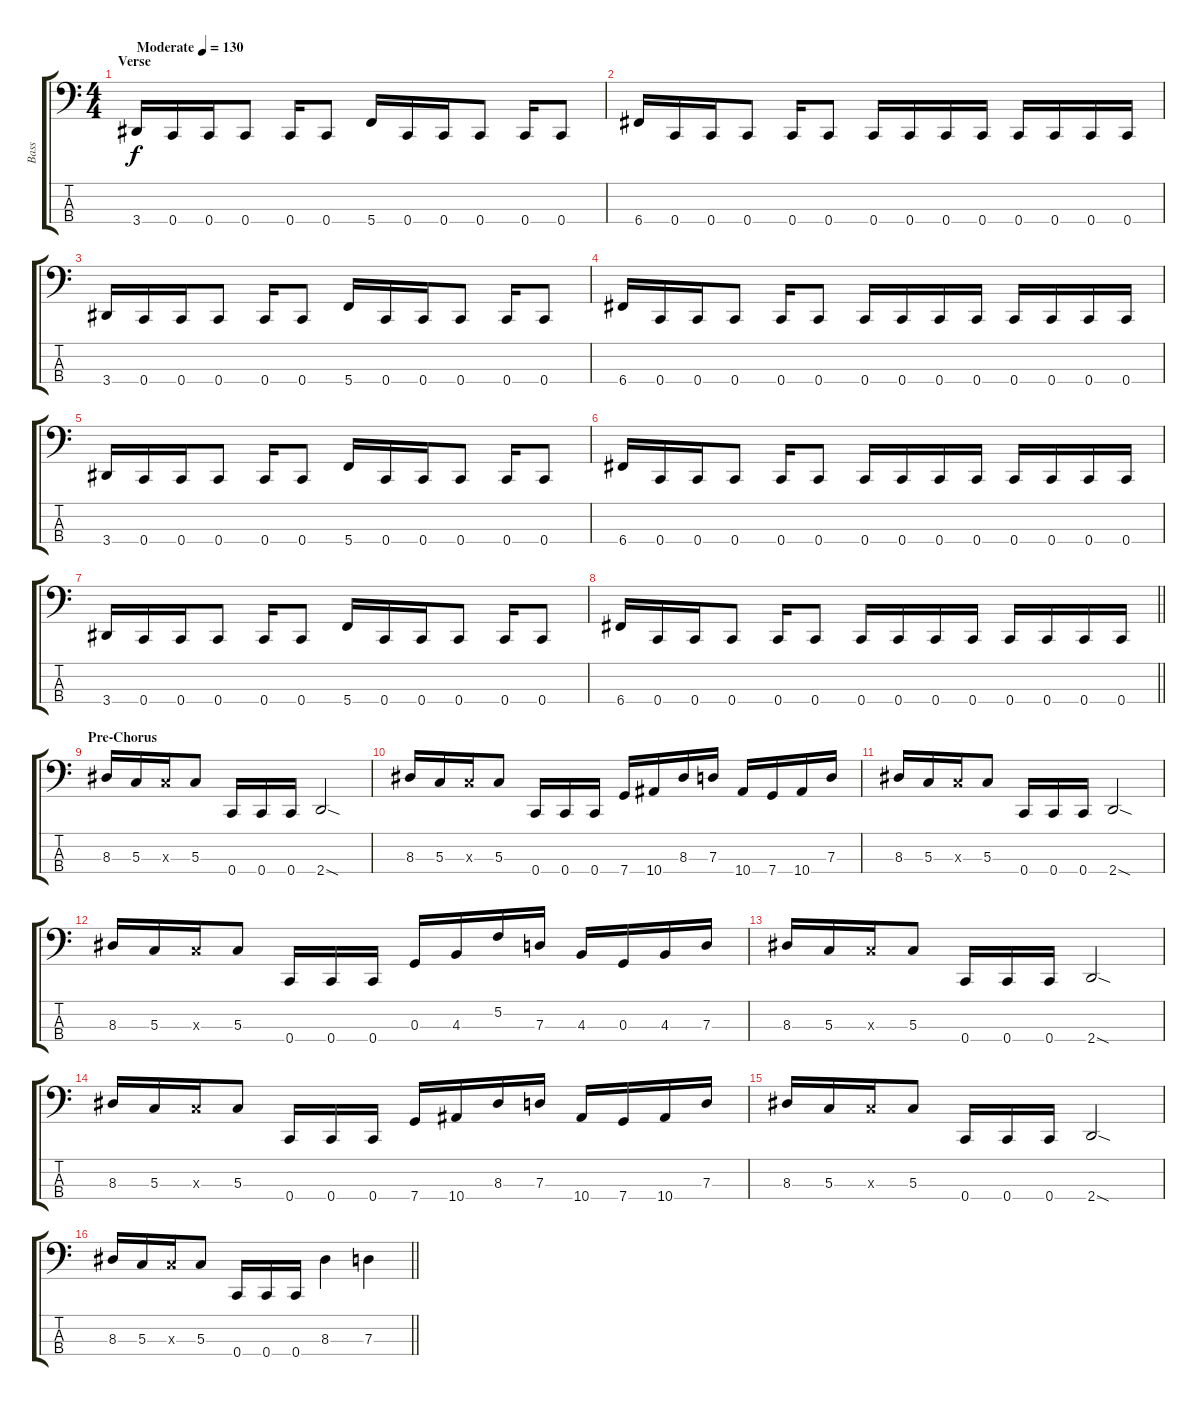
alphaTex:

\track ("Bass" "Bass") {instrument electricbasspick}
\staff {score tabs}
\tuning (F2 C2 G1 C1) {hide}
\ts (4 4)
\section ("" "Verse")
\tempo (130 "Moderate")
\clef f4
\ks c
3.4.16{dy f instrument electricbasspick} 0.4.16 0.4.16 0.4.8 0.4.16 0.4.8 5.4.16 0.4.16 0.4.16 0.4.8 0.4.16 0.4.8 |
6.4.16 0.4.16 0.4.16 0.4.8 0.4.16 0.4.8 0.4.16 0.4.16 0.4.16 0.4.16 0.4.16 0.4.16 0.4.16 0.4.16 |
3.4.16 0.4.16 0.4.16 0.4.8 0.4.16 0.4.8 5.4.16 0.4.16 0.4.16 0.4.8 0.4.16 0.4.8 |
6.4.16 0.4.16 0.4.16 0.4.8 0.4.16 0.4.8 0.4.16 0.4.16 0.4.16 0.4.16 0.4.16 0.4.16 0.4.16 0.4.16 |
3.4.16 0.4.16 0.4.16 0.4.8 0.4.16 0.4.8 5.4.16 0.4.16 0.4.16 0.4.8 0.4.16 0.4.8 |
6.4.16 0.4.16 0.4.16 0.4.8 0.4.16 0.4.8 0.4.16 0.4.16 0.4.16 0.4.16 0.4.16 0.4.16 0.4.16 0.4.16 |
3.4.16 0.4.16 0.4.16 0.4.8 0.4.16 0.4.8 5.4.16 0.4.16 0.4.16 0.4.8 0.4.16 0.4.8 |
\barLineRight lightlight
6.4.16 0.4.16 0.4.16 0.4.8 0.4.16 0.4.8 0.4.16 0.4.16 0.4.16 0.4.16 0.4.16 0.4.16 0.4.16 0.4.16 |
\section ("" "Pre-Chorus")
8.3.16 5.3.16 5.3{x}.16 5.3.8 0.4.16 0.4.16 0.4.16 2.4{sod}.2 |
8.3.16 5.3.16 5.3{x}.16 5.3.8 0.4.16 0.4.16 0.4.16 7.4.16 10.4.16 8.3.16 7.3.16 10.4.16 7.4.16 10.4.16 7.3.16 |
8.3.16 5.3.16 5.3{x}.16 5.3.8 0.4.16 0.4.16 0.4.16 2.4{sod}.2 |
8.3.16 5.3.16 5.3{x}.16 5.3.8 0.4.16 0.4.16 0.4.16 0.3.16 4.3.16 5.2.16 7.3.16 4.3.16 0.3.16 4.3.16 7.3.16 |
8.3.16 5.3.16 5.3{x}.16 5.3.8 0.4.16 0.4.16 0.4.16 2.4{sod}.2 |
8.3.16 5.3.16 5.3{x}.16 5.3.8 0.4.16 0.4.16 0.4.16 7.4.16 10.4.16 8.3.16 7.3.16 10.4.16 7.4.16 10.4.16 7.3.16 |
8.3.16 5.3.16 5.3{x}.16 5.3.8 0.4.16 0.4.16 0.4.16 2.4{sod}.2 |
\barLineRight lightlight
8.3.16 5.3.16 5.3{x}.16 5.3.8 0.4.16 0.4.16 0.4.16 8.3.4 7.3.4
